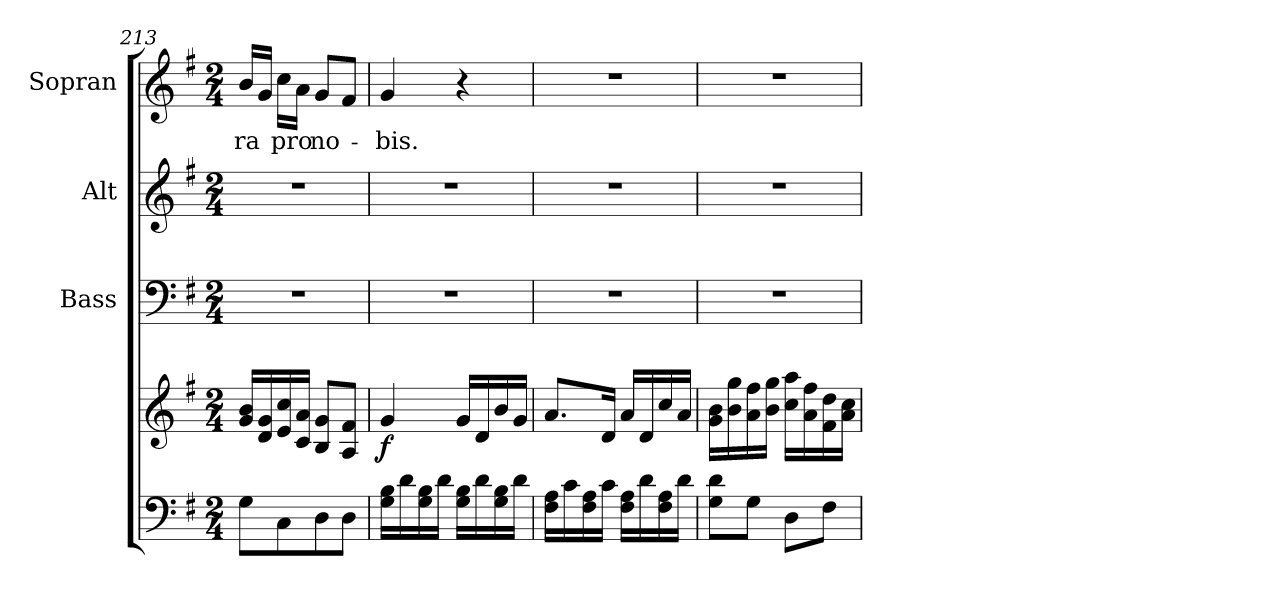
**kern	**kern	**dynam	**kern	**kern	**kern	**text
*part4	*part4	*part4	*part3	*part2	*part1	*part1
*staff5	*staff4	*staff4/5	*staff3	*staff2	*staff1	*staff1
*	*	*	*I"Bass	*I"Alt	*I"Sopran	*
*	*	*	*I'B.	*I'A.	*I'S.	*
*clefF4	*clefG2	*	*clefF4	*clefG2	*clefG2	*
*k[f#]	*k[f#]	*	*k[f#]	*k[f#]	*k[f#]	*
*G:	*G:	*	*G:	*G:	*G:	*
*M2/4	*M2/4	*	*M2/4	*M2/4	*M2/4	*
=213	=213	=213	=213	=213	=213	=213
!	!	!	!	!	!	!LO:LY:b
8G\L	16g/ 16b/LL	.	2r	2r	16b/LL	-ra
.	16d/ 16g/	.	.	.	16g/JJ	.
!	!	!	!	!	!	!LO:LY:b
8C\	16e/ 16cc/	.	.	.	16cc\LL	pro
.	16c/ 16a/JJ	.	.	.	16a\JJ	.
!	!	!	!	!	!	!LO:LY:b
8D\	8B/ 8g/L	.	.	.	8g/L	no-
8D\J	8A/ 8f#/J	.	.	.	8f#/J	.
=214	=214	=214	=214	=214	=214	=214
!	!	!LO:DY:b	!	!	!	!LO:LY:b
16G\ 16B\LL	4g/	f	2r	2r	4g/	-bis.
16d\	.	.	.	.	.	.
16G\ 16B\	.	.	.	.	.	.
16d\JJ	.	.	.	.	.	.
16G\ 16B\LL	16g/LL	.	.	.	4r	.
16d\	16d/	.	.	.	.	.
16G\ 16B\	16b/	.	.	.	.	.
16d\JJ	16g/JJ	.	.	.	.	.
=215	=215	=215	=215	=215	=215	=215
16F#\ 16A\LL	8.a/L	.	2r	2r	2r	.
16c\	.	.	.	.	.	.
16F#\ 16A\	.	.	.	.	.	.
16c\JJ	16d/Jk	.	.	.	.	.
16F#\ 16A\LL	16a/LL	.	.	.	.	.
16d\	16d/	.	.	.	.	.
16F#\ 16A\	16cc/	.	.	.	.	.
16d\JJ	16a/JJ	.	.	.	.	.
!!LO:PB:g=z
=216	=216	=216	=216	=216	=216	=216
8G\ 8d\L	16g\ 16b\LL	.	2r	2r	2r	.
.	16b\ 16gg\	.	.	.	.	.
8G\J	16a\ 16ff#\	.	.	.	.	.
.	16b\ 16gg\JJ	.	.	.	.	.
8D\L	16cc\ 16aa\LL	.	.	.	.	.
.	16a\ 16ff#\	.	.	.	.	.
8F#\J	16f#\ 16dd\	.	.	.	.	.
.	16a\ 16cc\JJ	.	.	.	.	.
=	=	=	=	=	=	=
*-	*-	*-	*-	*-	*-	*-
